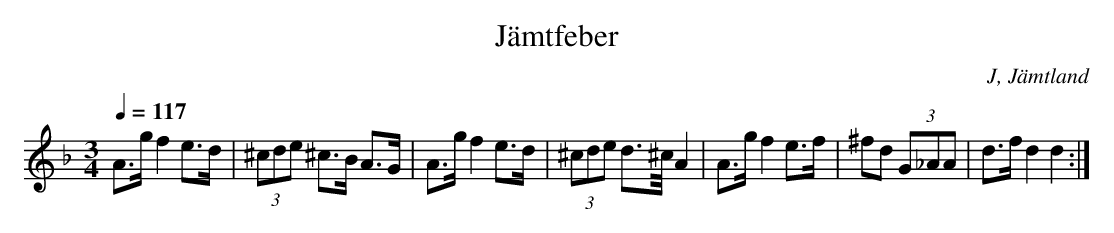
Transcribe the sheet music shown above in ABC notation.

X:1
T: Jämtfeber
O: J, Jämtland
M:3/4
L:1/8
Q:1/4=117
K:Dm
A>g f2 e>d|(3^cde ^c>B A>G|A>g f2 e>d|(3^cde d>^c/ A2|A>g f2 e>f|^fd (3G_AA|d>f d2 d2 :|
